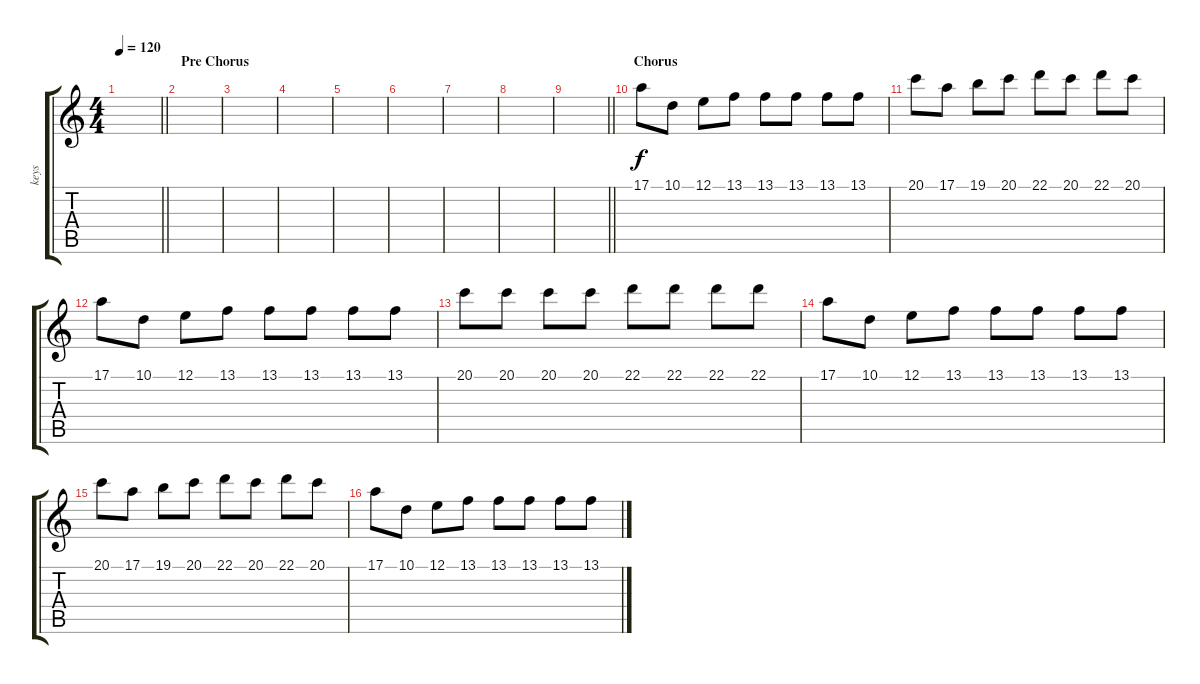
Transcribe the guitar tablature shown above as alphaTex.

\track ("keys" "keys") {instrument electricgrandpiano}
\staff {score tabs}
\tuning (E4 B3 G3 D3 A2 D2) {hide}
\ts (4 4)
\tempo 120
\clef g2
\barLineRight lightlight
\ks c
|
\section ("" "Pre Chorus")
|
|
|
|
|
|
|
\barLineRight lightlight
|
\section ("" "Chorus")
17.1.8 10.1.8 12.1.8 13.1.8 13.1.8 13.1.8 13.1.8 13.1.8 |
20.1.8 17.1.8 19.1.8 20.1.8 22.1.8 20.1.8 22.1.8 20.1.8 |
17.1.8 10.1.8 12.1.8 13.1.8 13.1.8 13.1.8 13.1.8 13.1.8 |
20.1.8 20.1.8 20.1.8 20.1.8 22.1.8 22.1.8 22.1.8 22.1.8 |
17.1.8 10.1.8 12.1.8 13.1.8 13.1.8 13.1.8 13.1.8 13.1.8 |
20.1.8 17.1.8 19.1.8 20.1.8 22.1.8 20.1.8 22.1.8 20.1.8 |
17.1.8 10.1.8 12.1.8 13.1.8 13.1.8 13.1.8 13.1.8 13.1.8
